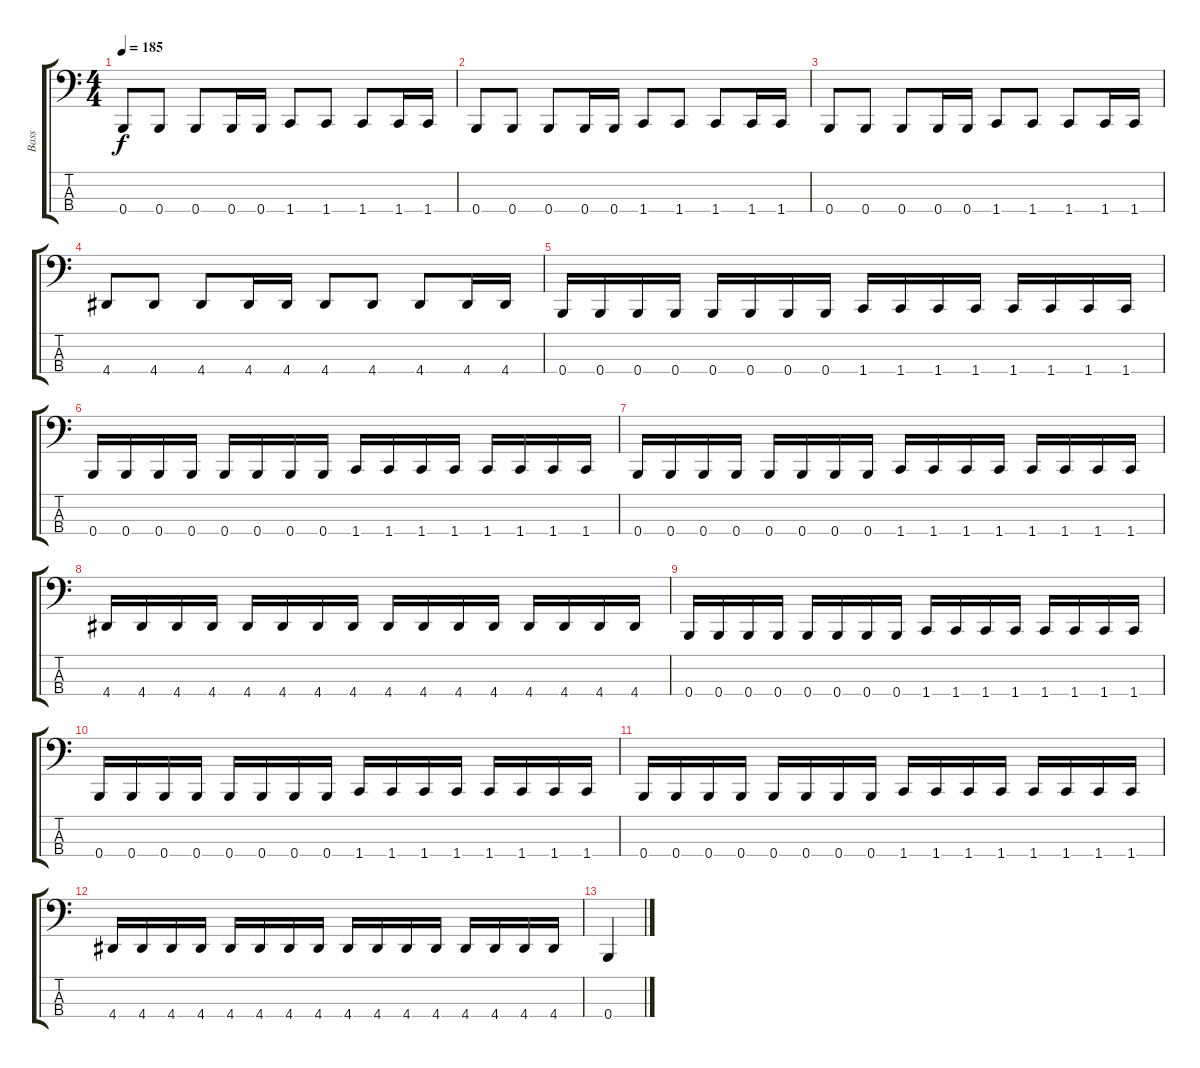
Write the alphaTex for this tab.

\track ("Bass" "Bass") {instrument electricbasspick}
\staff {score tabs}
\tuning (E2 B1 Ab1 B0) {hide}
\ts (4 4)
\tempo 185
\clef f4
\ks c
0.4.8{dy f} 0.4.8 0.4.8 0.4.16 0.4.16 1.4.8 1.4.8 1.4.8 1.4.16 1.4.16 |
0.4.8 0.4.8 0.4.8 0.4.16 0.4.16 1.4.8 1.4.8 1.4.8 1.4.16 1.4.16 |
0.4.8 0.4.8 0.4.8 0.4.16 0.4.16 1.4.8 1.4.8 1.4.8 1.4.16 1.4.16 |
4.4.8 4.4.8 4.4.8 4.4.16 4.4.16 4.4.8 4.4.8 4.4.8 4.4.16 4.4.16 |
0.4.16 0.4.16 0.4.16 0.4.16 0.4.16 0.4.16 0.4.16 0.4.16 1.4.16 1.4.16 1.4.16 1.4.16 1.4.16 1.4.16 1.4.16 1.4.16 |
0.4.16 0.4.16 0.4.16 0.4.16 0.4.16 0.4.16 0.4.16 0.4.16 1.4.16 1.4.16 1.4.16 1.4.16 1.4.16 1.4.16 1.4.16 1.4.16 |
0.4.16 0.4.16 0.4.16 0.4.16 0.4.16 0.4.16 0.4.16 0.4.16 1.4.16 1.4.16 1.4.16 1.4.16 1.4.16 1.4.16 1.4.16 1.4.16 |
4.4.16 4.4.16 4.4.16 4.4.16 4.4.16 4.4.16 4.4.16 4.4.16 4.4.16 4.4.16 4.4.16 4.4.16 4.4.16 4.4.16 4.4.16 4.4.16 |
0.4.16 0.4.16 0.4.16 0.4.16 0.4.16 0.4.16 0.4.16 0.4.16 1.4.16 1.4.16 1.4.16 1.4.16 1.4.16 1.4.16 1.4.16 1.4.16 |
0.4.16 0.4.16 0.4.16 0.4.16 0.4.16 0.4.16 0.4.16 0.4.16 1.4.16 1.4.16 1.4.16 1.4.16 1.4.16 1.4.16 1.4.16 1.4.16 |
0.4.16 0.4.16 0.4.16 0.4.16 0.4.16 0.4.16 0.4.16 0.4.16 1.4.16 1.4.16 1.4.16 1.4.16 1.4.16 1.4.16 1.4.16 1.4.16 |
4.4.16 4.4.16 4.4.16 4.4.16 4.4.16 4.4.16 4.4.16 4.4.16 4.4.16 4.4.16 4.4.16 4.4.16 4.4.16 4.4.16 4.4.16 4.4.16 |
0.4.4
